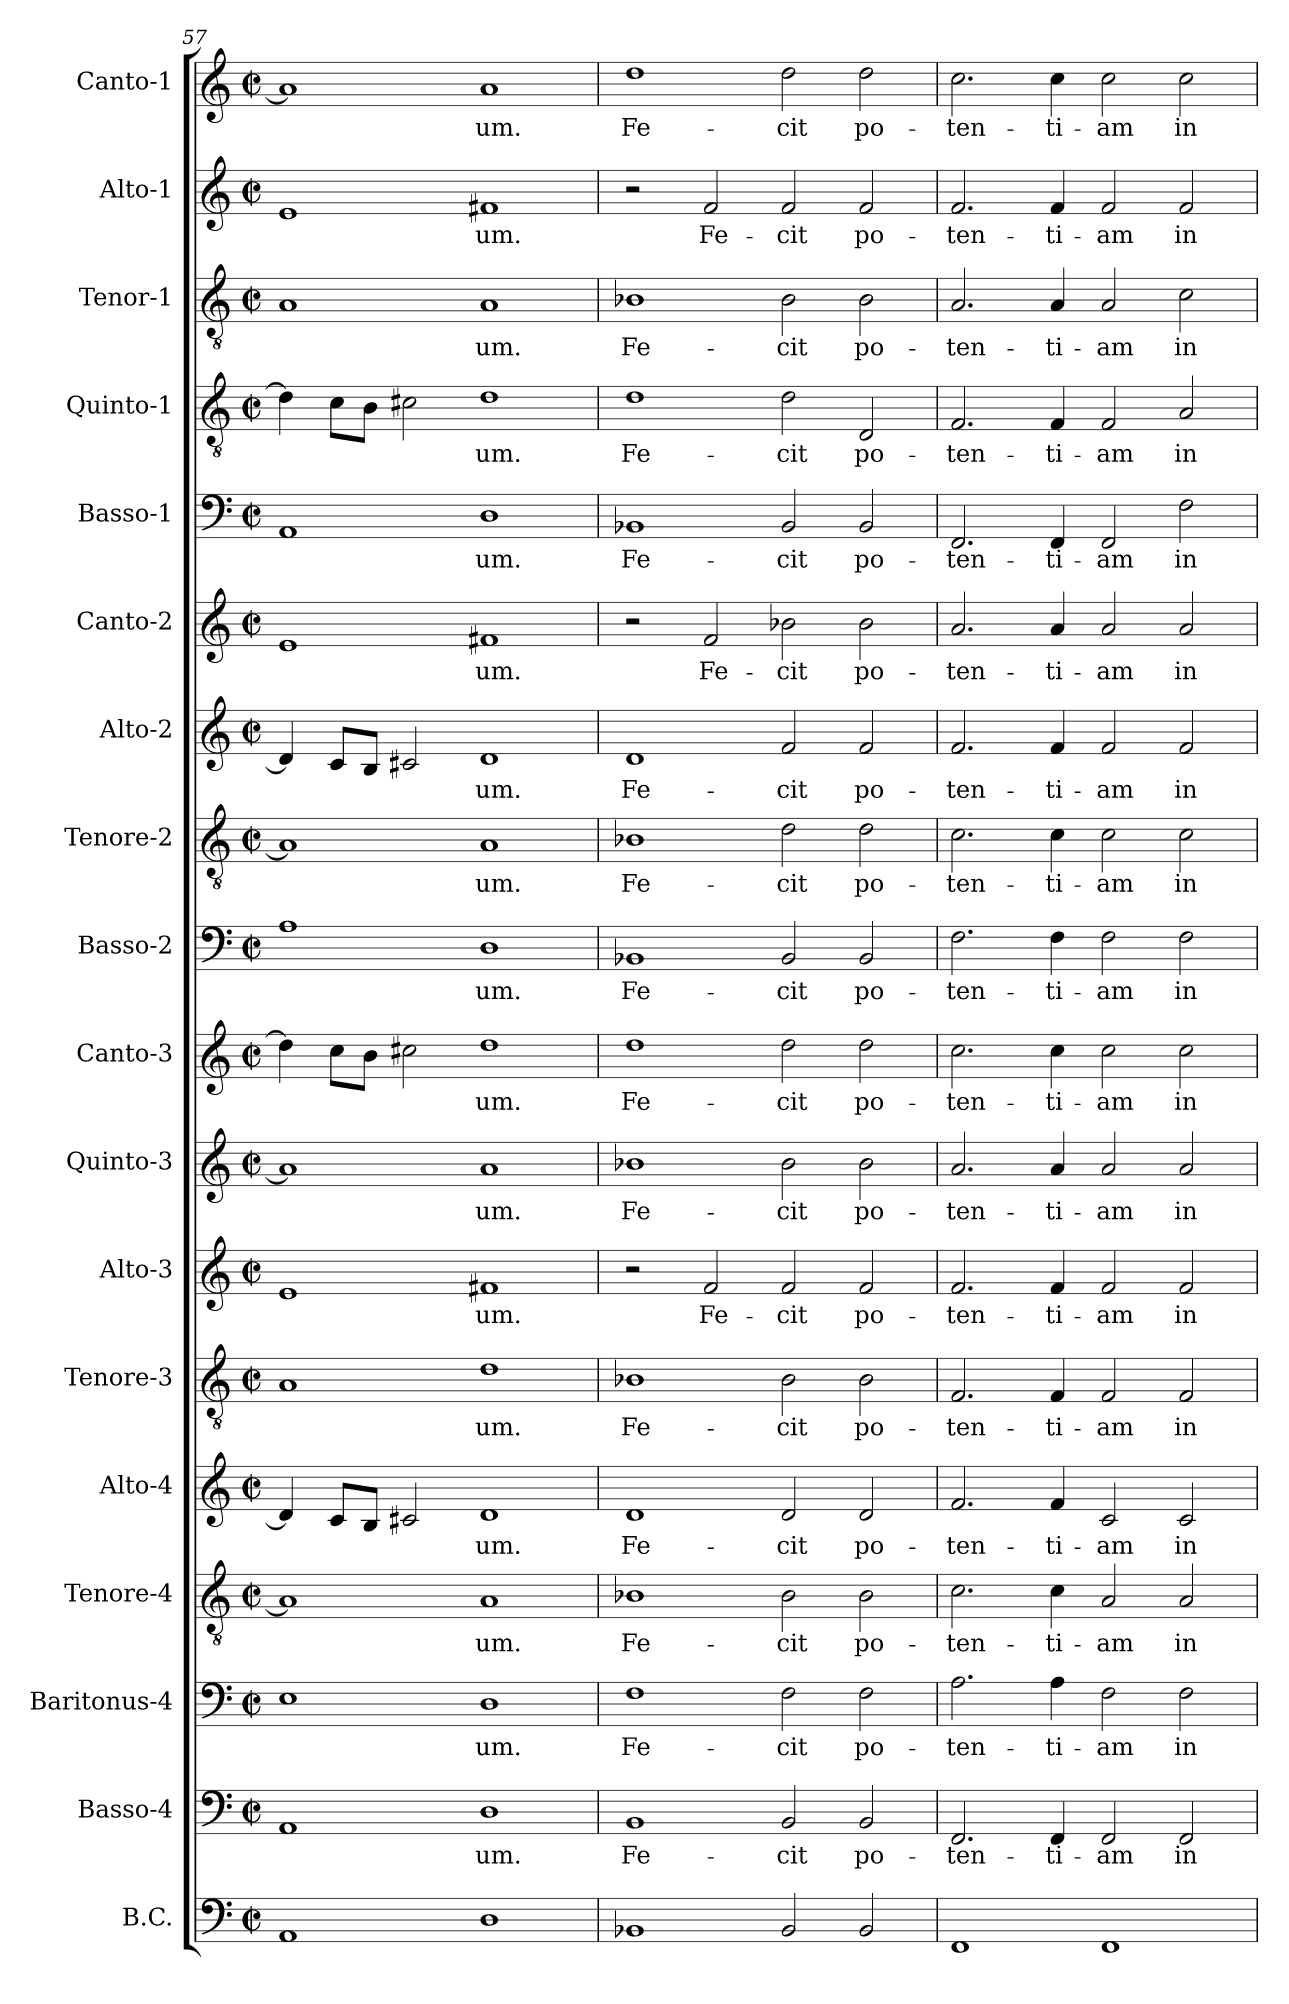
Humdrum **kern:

**kern	**kern	**text	**kern	**text	**kern	**text	**kern	**text	**kern	**text	**kern	**text	**kern	**text	**kern	**text	**kern	**text	**kern	**text	**kern	**text	**kern	**text	**kern	**text	**kern	**text	**kern	**text	**kern	**text	**kern	**text
*part18	*part17	*part17	*part16	*part16	*part15	*part15	*part14	*part14	*part13	*part13	*part12	*part12	*part11	*part11	*part10	*part10	*part9	*part9	*part8	*part8	*part7	*part7	*part6	*part6	*part5	*part5	*part4	*part4	*part3	*part3	*part2	*part2	*part1	*part1
*staff18	*staff17	*staff17	*staff16	*staff16	*staff15	*staff15	*staff14	*staff14	*staff13	*staff13	*staff12	*staff12	*staff11	*staff11	*staff10	*staff10	*staff9	*staff9	*staff8	*staff8	*staff7	*staff7	*staff6	*staff6	*staff5	*staff5	*staff4	*staff4	*staff3	*staff3	*staff2	*staff2	*staff1	*staff1
*I"B.C.	*I"Basso-4	*	*I"Baritonus-4	*	*I"Tenore-4	*	*I"Alto-4	*	*I"Tenore-3	*	*I"Alto-3	*	*I"Quinto-3	*	*I"Canto-3	*	*I"Basso-2	*	*I"Tenore-2	*	*I"Alto-2	*	*I"Canto-2	*	*I"Basso-1	*	*I"Quinto-1	*	*I"Tenor-1	*	*I"Alto-1	*	*I"Canto-1	*
*I'BC	*I'B4	*	*I'Br4	*	*I'T4	*	*I'A4	*	*I'T3	*	*I'A3	*	*I'Q3	*	*I'C3	*	*I'B2	*	*I'T2	*	*I'A2	*	*I'C2	*	*I'B1	*	*I'Q1	*	*I'T1	*	*I'A1	*	*I'C1	*
*clefF4	*clefF4	*	*clefF4	*	*clefGv2	*	*clefG2	*	*clefGv2	*	*clefG2	*	*clefG2	*	*clefG2	*	*clefF4	*	*clefGv2	*	*clefG2	*	*clefG2	*	*clefF4	*	*clefGv2	*	*clefGv2	*	*clefG2	*	*clefG2	*
*k[]	*k[]	*	*k[]	*	*k[]	*	*k[]	*	*k[]	*	*k[]	*	*k[]	*	*k[]	*	*k[]	*	*k[]	*	*k[]	*	*k[]	*	*k[]	*	*k[]	*	*k[]	*	*k[]	*	*k[]	*
*C:	*C:	*	*C:	*	*C:	*	*C:	*	*C:	*	*C:	*	*C:	*	*C:	*	*C:	*	*C:	*	*C:	*	*C:	*	*C:	*	*C:	*	*C:	*	*C:	*	*C:	*
*M2/2	*M2/2	*	*M2/2	*	*M2/2	*	*M2/2	*	*M2/2	*	*M2/2	*	*M2/2	*	*M2/2	*	*M2/2	*	*M2/2	*	*M2/2	*	*M2/2	*	*M2/2	*	*M2/2	*	*M2/2	*	*M2/2	*	*M2/2	*
*met(c|)	*met(c|)	*	*met(c|)	*	*met(c|)	*	*met(c|)	*	*met(c|)	*	*met(c|)	*	*met(c|)	*	*met(c|)	*	*met(c|)	*	*met(c|)	*	*met(c|)	*	*met(c|)	*	*met(c|)	*	*met(c|)	*	*met(c|)	*	*met(c|)	*	*met(c|)	*
=57	=57	=57	=57	=57	=57	=57	=57	=57	=57	=57	=57	=57	=57	=57	=57	=57	=57	=57	=57	=57	=57	=57	=57	=57	=57	=57	=57	=57	=57	=57	=57	=57	=57	=57
1AA	1AA	.	1E	.	1A]	.	4d/]	.	1A	.	1e	.	1a]	.	4dd\]	.	1A	.	1A]	.	4d/]	.	1e	.	1AA	.	4d\]	.	1A	.	1e	.	1a]	.
.	.	.	.	.	.	.	8c/L	.	.	.	.	.	.	.	8cc\L	.	.	.	.	.	8c/L	.	.	.	.	.	8c\L	.	.	.	.	.	.	.
.	.	.	.	.	.	.	8B/J	.	.	.	.	.	.	.	8b\J	.	.	.	.	.	8B/J	.	.	.	.	.	8B\J	.	.	.	.	.	.	.
.	.	.	.	.	.	.	2c#X/	.	.	.	.	.	.	.	2cc#X\	.	.	.	.	.	2c#X/	.	.	.	.	.	2c#X\	.	.	.	.	.	.	.
!	!	!LO:LY:b	!	!LO:LY:b	!	!LO:LY:b	!	!LO:LY:b	!	!LO:LY:b	!	!LO:LY:b	!	!LO:LY:b	!	!LO:LY:b	!	!LO:LY:b	!	!LO:LY:b	!	!LO:LY:b	!	!LO:LY:b	!	!LO:LY:b	!	!LO:LY:b	!	!LO:LY:b	!	!LO:LY:b	!	!LO:LY:b
1D	1D	-um.	1D	-um.	1A	-um.	1d	-um.	1d	-um.	1f#X	-um.	1a	-um.	1dd	-um.	1D	-um.	1A	-um.	1d	-um.	1f#X	-um.	1D	-um.	1d	-um.	1A	-um.	1f#X	-um.	1a	-um.
=58	=58	=58	=58	=58	=58	=58	=58	=58	=58	=58	=58	=58	=58	=58	=58	=58	=58	=58	=58	=58	=58	=58	=58	=58	=58	=58	=58	=58	=58	=58	=58	=58	=58	=58
!	!	!LO:LY:b	!	!LO:LY:b	!	!LO:LY:b	!	!LO:LY:b	!	!LO:LY:b	!	!	!	!LO:LY:b	!	!LO:LY:b	!	!LO:LY:b	!	!LO:LY:b	!	!LO:LY:b	!	!	!	!LO:LY:b	!	!LO:LY:b	!	!LO:LY:b	!	!	!	!LO:LY:b
1BB-X	1BB	Fe-	1F	Fe-	1B-X	Fe-	1d	Fe-	1B-X	Fe-	2r	.	1b-X	Fe-	1dd	Fe-	1BB-X	Fe-	1B-X	Fe-	1d	Fe-	2r	.	1BB-X	Fe-	1d	Fe-	1B-X	Fe-	2r	.	1dd	Fe-
!	!	!	!	!	!	!	!	!	!	!	!	!LO:LY:b	!	!	!	!	!	!	!	!	!	!	!	!LO:LY:b	!	!	!	!	!	!	!	!LO:LY:b	!	!
.	.	.	.	.	.	.	.	.	.	.	2f/	Fe-	.	.	.	.	.	.	.	.	.	.	2f/	Fe-	.	.	.	.	.	.	2f/	Fe-	.	.
!	!	!LO:LY:b	!	!LO:LY:b	!	!LO:LY:b	!	!LO:LY:b	!	!LO:LY:b	!	!LO:LY:b	!	!LO:LY:b	!	!LO:LY:b	!	!LO:LY:b	!	!LO:LY:b	!	!LO:LY:b	!	!LO:LY:b	!	!LO:LY:b	!	!LO:LY:b	!	!LO:LY:b	!	!LO:LY:b	!	!LO:LY:b
2BB-/	2BB/	-cit	2F\	-cit	2B-\	-cit	2d/	-cit	2B-\	-cit	2f/	-cit	2b-\	-cit	2dd\	-cit	2BB-/	-cit	2d\	-cit	2f/	-cit	2b-X\	-cit	2BB-/	-cit	2d\	-cit	2B-\	-cit	2f/	-cit	2dd\	-cit
!	!	!LO:LY:b	!	!LO:LY:b	!	!LO:LY:b	!	!LO:LY:b	!	!LO:LY:b	!	!LO:LY:b	!	!LO:LY:b	!	!LO:LY:b	!	!LO:LY:b	!	!LO:LY:b	!	!LO:LY:b	!	!LO:LY:b	!	!LO:LY:b	!	!LO:LY:b	!	!LO:LY:b	!	!LO:LY:b	!	!LO:LY:b
2BB-/	2BB/	po-	2F\	po-	2B-\	po-	2d/	po-	2B-\	po-	2f/	po-	2b-\	po-	2dd\	po-	2BB-/	po-	2d\	po-	2f/	po-	2b-\	po-	2BB-/	po-	2D/	po-	2B-\	po-	2f/	po-	2dd\	po-
=59	=59	=59	=59	=59	=59	=59	=59	=59	=59	=59	=59	=59	=59	=59	=59	=59	=59	=59	=59	=59	=59	=59	=59	=59	=59	=59	=59	=59	=59	=59	=59	=59	=59	=59
!	!	!LO:LY:b	!	!LO:LY:b	!	!LO:LY:b	!	!LO:LY:b	!	!LO:LY:b	!	!LO:LY:b	!	!LO:LY:b	!	!LO:LY:b	!	!LO:LY:b	!	!LO:LY:b	!	!LO:LY:b	!	!LO:LY:b	!	!LO:LY:b	!	!LO:LY:b	!	!LO:LY:b	!	!LO:LY:b	!	!LO:LY:b
1FF	2.FF/	-ten-	2.A\	-ten-	2.c\	-ten-	2.f/	-ten-	2.F/	-ten-	2.f/	-ten-	2.a/	-ten-	2.cc\	-ten-	2.F\	-ten-	2.c\	-ten-	2.f/	-ten-	2.a/	-ten-	2.FF/	-ten-	2.F/	-ten-	2.A/	-ten-	2.f/	-ten-	2.cc\	-ten-
!	!	!LO:LY:b	!	!LO:LY:b	!	!LO:LY:b	!	!LO:LY:b	!	!LO:LY:b	!	!LO:LY:b	!	!LO:LY:b	!	!LO:LY:b	!	!LO:LY:b	!	!LO:LY:b	!	!LO:LY:b	!	!LO:LY:b	!	!LO:LY:b	!	!LO:LY:b	!	!LO:LY:b	!	!LO:LY:b	!	!LO:LY:b
.	4FF/	-ti-	4A\	-ti-	4c\	-ti-	4f/	-ti-	4F/	-ti-	4f/	-ti-	4a/	-ti-	4cc\	-ti-	4F\	-ti-	4c\	-ti-	4f/	-ti-	4a/	-ti-	4FF/	-ti-	4F/	-ti-	4A/	-ti-	4f/	-ti-	4cc\	-ti-
!	!	!LO:LY:b	!	!LO:LY:b	!	!LO:LY:b	!	!LO:LY:b	!	!LO:LY:b	!	!LO:LY:b	!	!LO:LY:b	!	!LO:LY:b	!	!LO:LY:b	!	!LO:LY:b	!	!LO:LY:b	!	!LO:LY:b	!	!LO:LY:b	!	!LO:LY:b	!	!LO:LY:b	!	!LO:LY:b	!	!LO:LY:b
1FF	2FF/	-am	2F\	-am	2A/	-am	2c/	-am	2F/	-am	2f/	-am	2a/	-am	2cc\	-am	2F\	-am	2c\	-am	2f/	-am	2a/	-am	2FF/	-am	2F/	-am	2A/	-am	2f/	-am	2cc\	-am
!	!	!LO:LY:b	!	!LO:LY:b	!	!LO:LY:b	!	!LO:LY:b	!	!LO:LY:b	!	!LO:LY:b	!	!LO:LY:b	!	!LO:LY:b	!	!LO:LY:b	!	!LO:LY:b	!	!LO:LY:b	!	!LO:LY:b	!	!LO:LY:b	!	!LO:LY:b	!	!LO:LY:b	!	!LO:LY:b	!	!LO:LY:b
.	2FF/	in	2F\	in	2A/	in	2c/	in	2F/	in	2f/	in	2a/	in	2cc\	in	2F\	in	2c\	in	2f/	in	2a/	in	2F\	in	2A/	in	2c\	in	2f/	in	2cc\	in
=	=	=	=	=	=	=	=	=	=	=	=	=	=	=	=	=	=	=	=	=	=	=	=	=	=	=	=	=	=	=	=	=	=	=
*-	*-	*-	*-	*-	*-	*-	*-	*-	*-	*-	*-	*-	*-	*-	*-	*-	*-	*-	*-	*-	*-	*-	*-	*-	*-	*-	*-	*-	*-	*-	*-	*-	*-	*-
